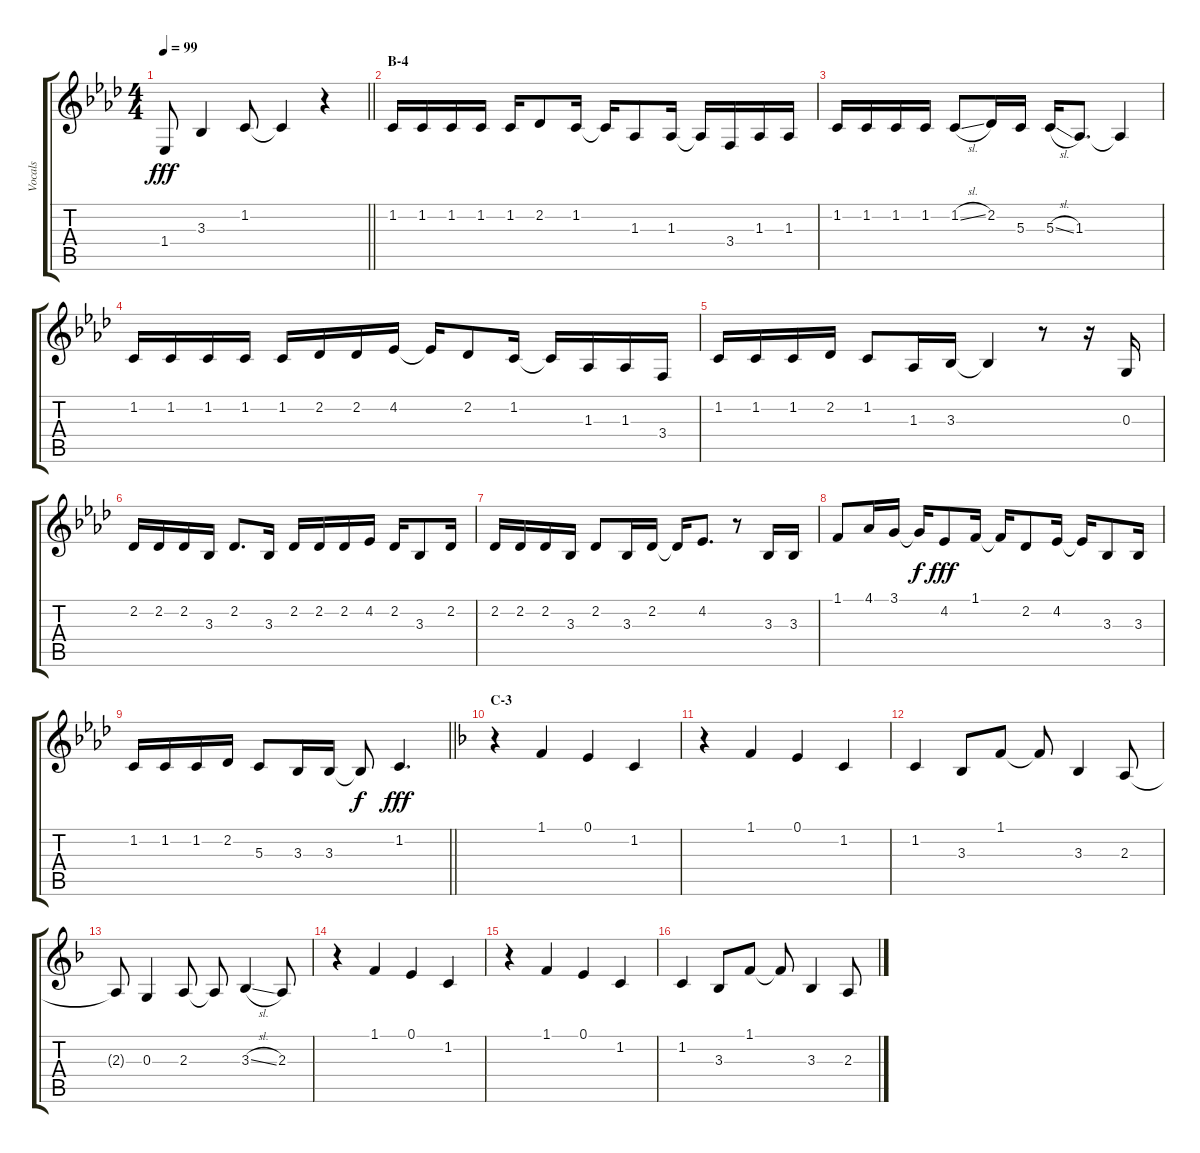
\track ("Vocals" "Vocals") {instrument voiceoohs}
\staff {score tabs}
\tuning (E4 B3 G3 D3 A2 E2) {hide}
\ts (4 4)
\tempo 99
\clef g2
\barLineRight lightlight
\ks ab
1.4{t}.8{dy fff} 3.3.4 1.2.8 1.2{t}.4 r.4 |
\section ("" "B-4")
1.2.16 1.2.16 1.2.16 1.2.16 1.2.16 2.2.8 1.2.16 1.2{t}.16 1.3.8 1.3.16 1.3{t}.16 3.4.16 1.3.16 1.3.16 |
1.2.16 1.2.16 1.2.16 1.2.16 1.2{sl}.8 2.2.16 5.3.16 5.3{sl}.16 1.3.8{d} 1.3{t}.4 |
1.2.16 1.2.16 1.2.16 1.2.16 1.2.16 2.2.16 2.2.16 4.2.16 4.2{t}.16 2.2.8 1.2.16 1.2{t}.16 1.3.16 1.3.16 3.4.16 |
1.2.16 1.2.16 1.2.16 2.2.16 1.2.8 1.3.16 3.3.16 3.3{t}.4 r.8 r.16 0.3.16 |
2.2.16 2.2.16 2.2.16 3.3.16 2.2.8{d} 3.3.16 2.2.16 2.2.16 2.2.16 4.2.16 2.2.16 3.3.8 2.2.16 |
2.2.16 2.2.16 2.2.16 3.3.16 2.2.8 3.3.16 2.2.16 2.2{t}.16 4.2.8{d} r.8 3.3.16 3.3.16 |
1.1.8 4.1.16 3.1.16 3.1{t}.16{dy f} 4.2.8{dy fff} 1.1.16 1.1{t}.16 2.2.8 4.2.16 4.2{t}.16 3.3.8 3.3.16 |
\barLineRight lightlight
1.2.16 1.2.16 1.2.16 2.2.16 5.3.8 3.3.16 3.3.16 3.3{t}.8{dy f} 1.2.4{d dy fff} |
\section ("" "C-3")
\ks f
r.4 1.1.4 0.1.4 1.2.4 |
r.4 1.1.4 0.1.4 1.2.4 |
1.2.4 3.3.8 1.1.8 1.1{t}.8 3.3.4 2.3.8 |
2.3{t}.8 0.3.4 2.3.8 2.3{t}.8 3.3{sl}.4 2.3.8 |
r.4 1.1.4 0.1.4 1.2.4 |
r.4 1.1.4 0.1.4 1.2.4 |
1.2.4 3.3.8 1.1.8 1.1{t}.8 3.3.4 2.3.8
